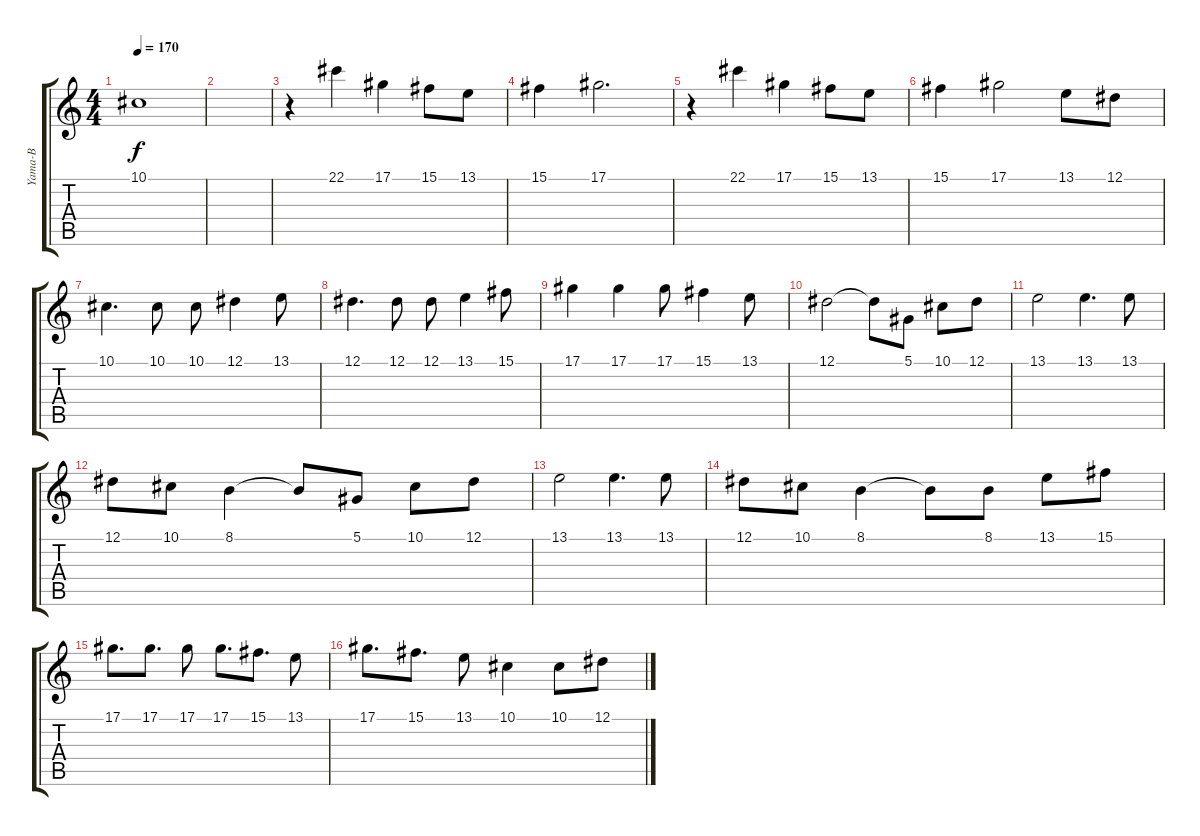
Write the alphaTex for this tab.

\track ("Yama-B" "Yama-B") {instrument altosax}
\staff {score tabs}
\tuning (Eb4 Bb3 Gb3 Db3 Ab2 Eb2) {hide}
\ts (4 4)
\tempo 170
\clef g2
\ks c
10.1.1{dy f} |
|
r.4 22.1.4 17.1.4 15.1.8 13.1.8 |
15.1.4 17.1.2{d} |
r.4 22.1.4 17.1.4 15.1.8 13.1.8 |
15.1.4 17.1.2 13.1.8 12.1.8 |
10.1.4{d} 10.1.8 10.1.8 12.1.4 13.1.8 |
12.1.4{d} 12.1.8 12.1.8 13.1.4 15.1.8 |
17.1.4 17.1.4 17.1.8 15.1.4 13.1.8 |
12.1.2 12.1{t}.8 5.1.8 10.1.8 12.1.8 |
13.1.2 13.1.4{d} 13.1.8 |
12.1.8 10.1.8 8.1.4 8.1{t}.8 5.1.8 10.1.8 12.1.8 |
13.1.2 13.1.4{d} 13.1.8 |
12.1.8 10.1.8 8.1.4 8.1{t}.8 8.1.8 13.1.8 15.1.8 |
17.1.8{d} 17.1.8{d} 17.1.8 17.1.8{d} 15.1.8{d} 13.1.8 |
17.1.8{d} 15.1.8{d} 13.1.8 10.1.4 10.1.8 12.1.8
